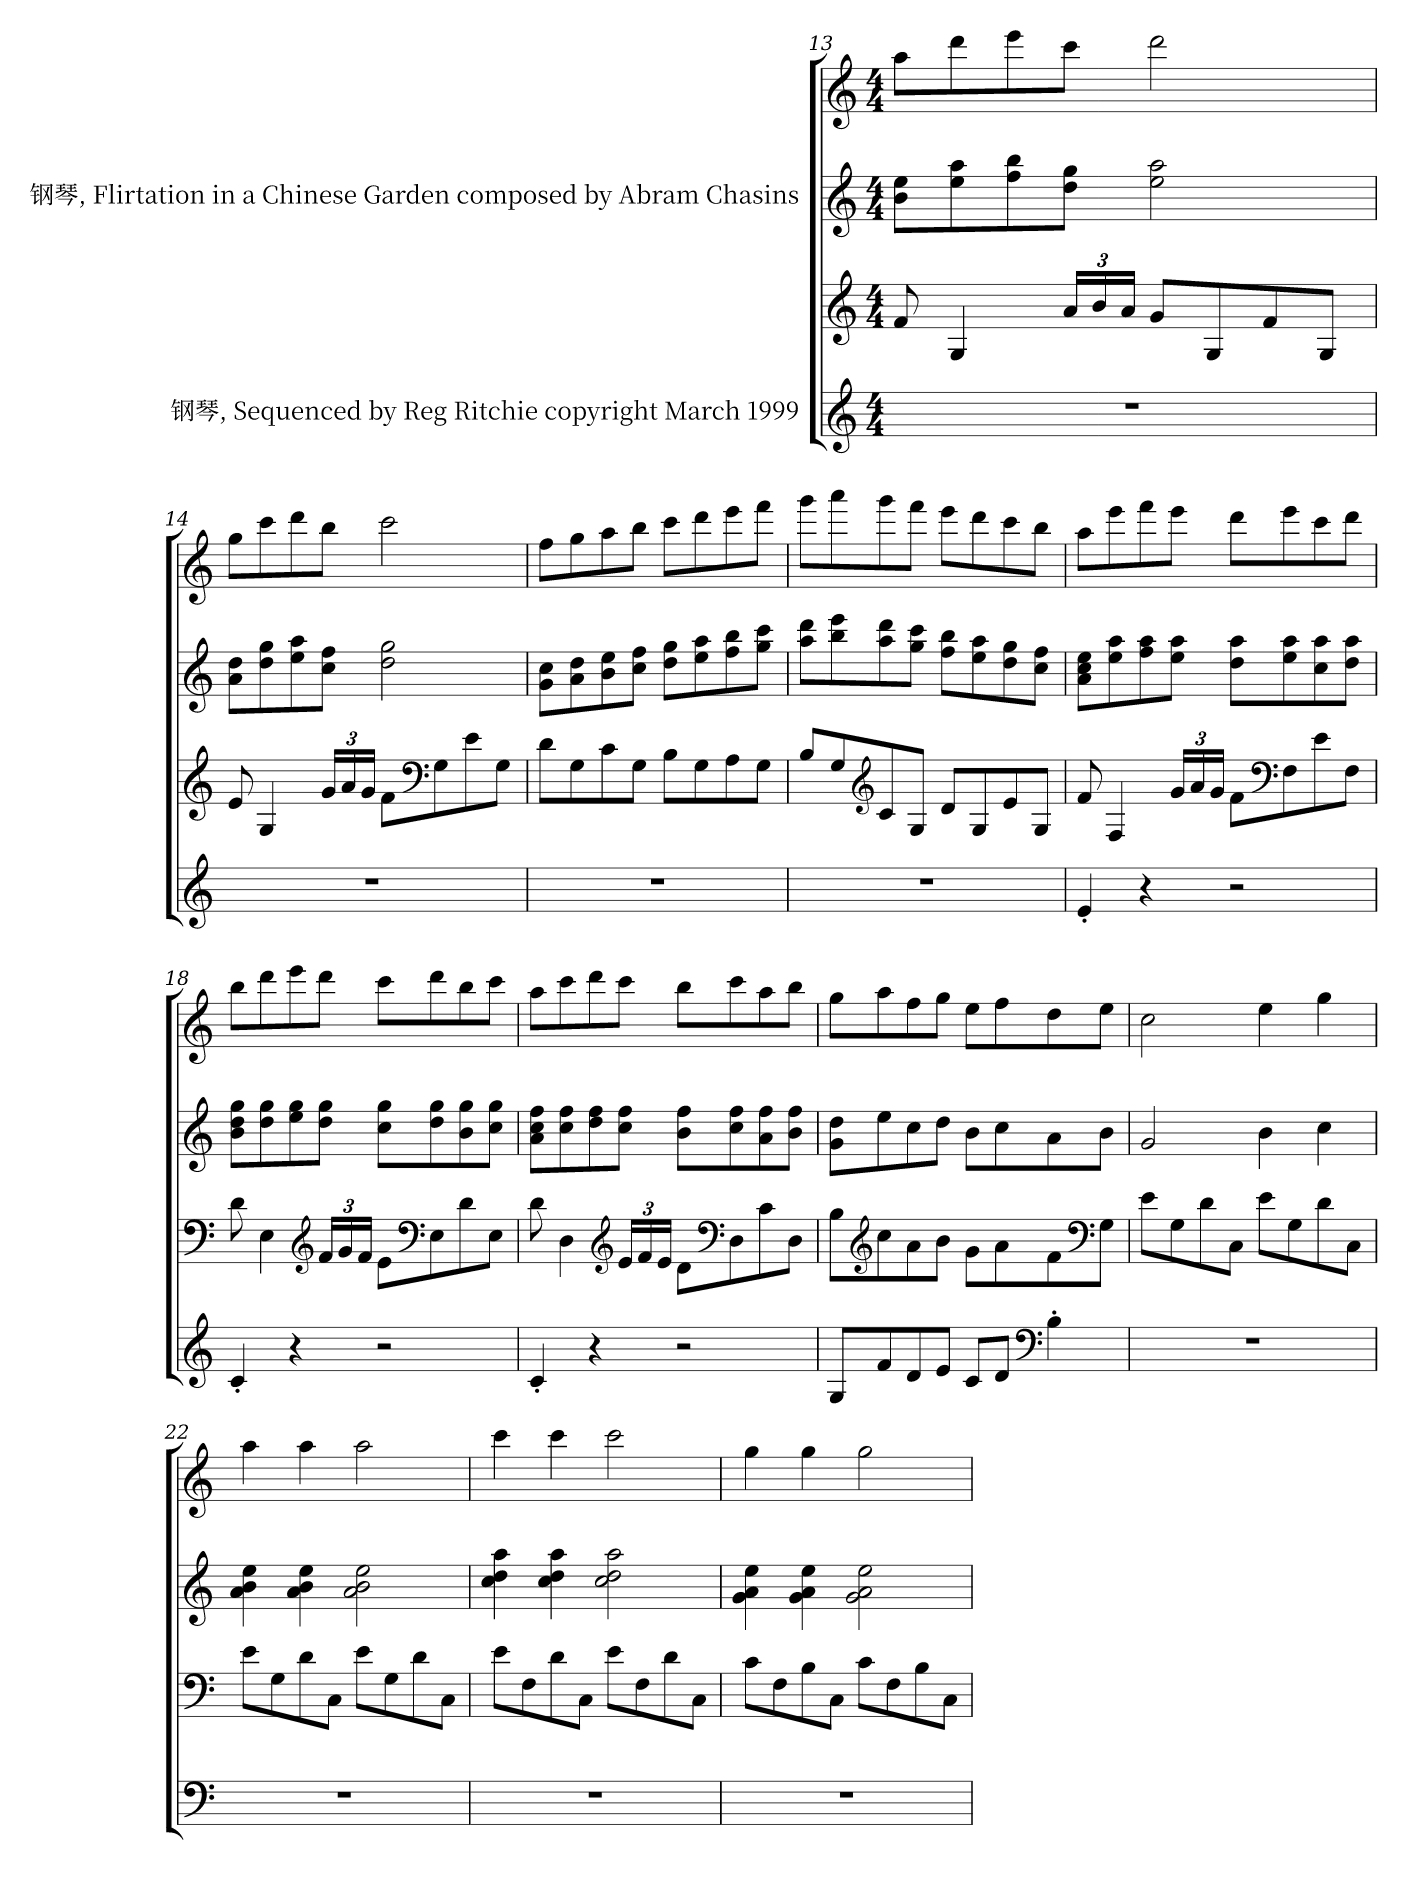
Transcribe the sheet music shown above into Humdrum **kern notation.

**kern	**kern	**kern	**kern
*part2	*part2	*part1	*part1
*staff4	*staff3	*staff2	*staff1
*I"钢琴, Sequenced by Reg Ritchie copyright March 1999	*	*I"钢琴, Flirtation in a Chinese Garden composed by Abram Chasins	*
*clefG2	*clefG2	*clefG2	*clefG2
*k[]	*k[]	*k[]	*k[]
*M4/4	*M4/4	*M4/4	*M4/4
=13	=13	=13	=13
1r	8f/	8b\ 8ee\L	8aa\L
.	4G/	8ee\ 8aa\	8ddd\
.	.	8ff\ 8bb\	8eee\
*	*Xbrackettup	*	*
.	24a/LL	8dd\ 8gg\J	8ccc\J
.	24b/	.	.
.	24a/JJ	.	.
.	8g/L	2ee\ 2aa\	2ddd\
.	8G/	.	.
.	8f/	.	.
.	8G/J	.	.
!!LO:LB:g=z
=14	=14	=14	=14
1r	8e/	8a\ 8dd\L	8gg\L
.	4G/	8dd\ 8gg\	8ccc\
.	.	8ee\ 8aa\	8ddd\
.	24g/LL	8cc\ 8ff\J	8bb\J
.	24a/	.	.
.	24g/JJ	.	.
.	8f\L	2dd\ 2gg\	2ccc\
*	*clefF4	*	*
.	8G\	.	.
.	8e\	.	.
.	8G\J	.	.
=15	=15	=15	=15
1r	8d\L	8g\ 8cc\L	8ff\L
.	8G\	8a\ 8dd\	8gg\
.	8c\	8b\ 8ee\	8aa\
.	8G\J	8cc\ 8ff\J	8bb\J
.	8B\L	8dd\ 8gg\L	8ccc\L
.	8G\	8ee\ 8aa\	8ddd\
.	8A\	8ff\ 8bb\	8eee\
.	8G\J	8gg\ 8ccc\J	8fff\J
=16	=16	=16	=16
1r	8B/L	8aa\ 8ddd\L	8ggg\L
.	8G/	8bb\ 8eee\	8aaa\
*	*clefG2	*	*
.	8c/	8aa\ 8ddd\	8ggg\
.	8G/J	8gg\ 8ccc\J	8fff\J
.	8d/L	8ff\ 8bb\L	8eee\L
.	8G/	8ee\ 8aa\	8ddd\
.	8e/	8dd\ 8gg\	8ccc\
.	8G/J	8cc\ 8ff\J	8bb\J
!!LO:PB:g=z
=17	=17	=17	=17
4e'/	8f/	8a\ 8cc\ 8ee\L	8aa\L
.	4F/	8ee\ 8aa\	8eee\
4r	.	8ff\ 8aa\	8fff\
.	24g/LL	8ee\ 8aa\J	8eee\J
.	24a/	.	.
.	24g/JJ	.	.
2r	8f\L	8dd\ 8aa\L	8ddd\L
*	*clefF4	*	*
.	8F\	8ee\ 8aa\	8eee\
.	8e\	8cc\ 8aa\	8ccc\
.	8F\J	8dd\ 8aa\J	8ddd\J
=18	=18	=18	=18
4c'/	8d\	8b\ 8dd\ 8gg\L	8bb\L
.	4E\	8dd\ 8gg\	8ddd\
4r	.	8ee\ 8gg\	8eee\
*	*clefG2	*	*
.	24f/LL	8dd\ 8gg\J	8ddd\J
.	24g/	.	.
.	24f/JJ	.	.
2r	8e\L	8cc\ 8gg\L	8ccc\L
*	*clefF4	*	*
.	8E\	8dd\ 8gg\	8ddd\
.	8d\	8b\ 8gg\	8bb\
.	8E\J	8cc\ 8gg\J	8ccc\J
=19	=19	=19	=19
4c'/	8d\	8a\ 8cc\ 8ff\L	8aa\L
.	4D\	8cc\ 8ff\	8ccc\
4r	.	8dd\ 8ff\	8ddd\
*	*clefG2	*	*
.	24e/LL	8cc\ 8ff\J	8ccc\J
.	24f/	.	.
.	24e/JJ	.	.
2r	8d\L	8b\ 8ff\L	8bb\L
*	*clefF4	*	*
.	8D\	8cc\ 8ff\	8ccc\
.	8c\	8a\ 8ff\	8aa\
.	8D\J	8b\ 8ff\J	8bb\J
!!LO:LB:g=z
=20	=20	=20	=20
8G/L	8B\L	8g\ 8dd\L	8gg\L
*	*clefG2	*	*
8f/	8cc\	8ee\	8aa\
8d/	8a\	8cc\	8ff\
8e/J	8b\J	8dd\J	8gg\J
8c/L	8g\L	8b\L	8ee\L
8d/J	8a\	8cc\	8ff\
*clefF4	*	*	*
4B'\	8f\	8a\	8dd\
*	*clefF4	*	*
.	8G\J	8b\J	8ee\J
=21	=21	=21	=21
1r	8e\L	2g/	2cc\
.	8G\	.	.
.	8d\	.	.
.	8C\J	.	.
.	8e\L	4b\	4ee\
.	8G\	.	.
.	8d\	4cc\	4gg\
.	8C\J	.	.
=22	=22	=22	=22
1r	8e\L	4a\ 4b\ 4ee\	4aa\
.	8G\	.	.
.	8d\	4a\ 4b\ 4ee\	4aa\
.	8C\J	.	.
.	8e\L	2a\ 2b\ 2ee\	2aa\
.	8G\	.	.
.	8d\	.	.
.	8C\J	.	.
=23	=23	=23	=23
1r	8e\L	4cc\ 4dd\ 4aa\	4ccc\
.	8F\	.	.
.	8d\	4cc\ 4dd\ 4aa\	4ccc\
.	8C\J	.	.
.	8e\L	2cc\ 2dd\ 2aa\	2ccc\
.	8F\	.	.
.	8d\	.	.
.	8C\J	.	.
!!LO:LB:g=z
=24	=24	=24	=24
1r	8c\L	4g\ 4a\ 4ee\	4gg\
.	8F\	.	.
.	8B\	4g\ 4a\ 4ee\	4gg\
.	8C\J	.	.
.	8c\L	2g\ 2a\ 2ee\	2gg\
.	8F\	.	.
.	8B\	.	.
.	8C\J	.	.
=	=	=	=
*-	*-	*-	*-
